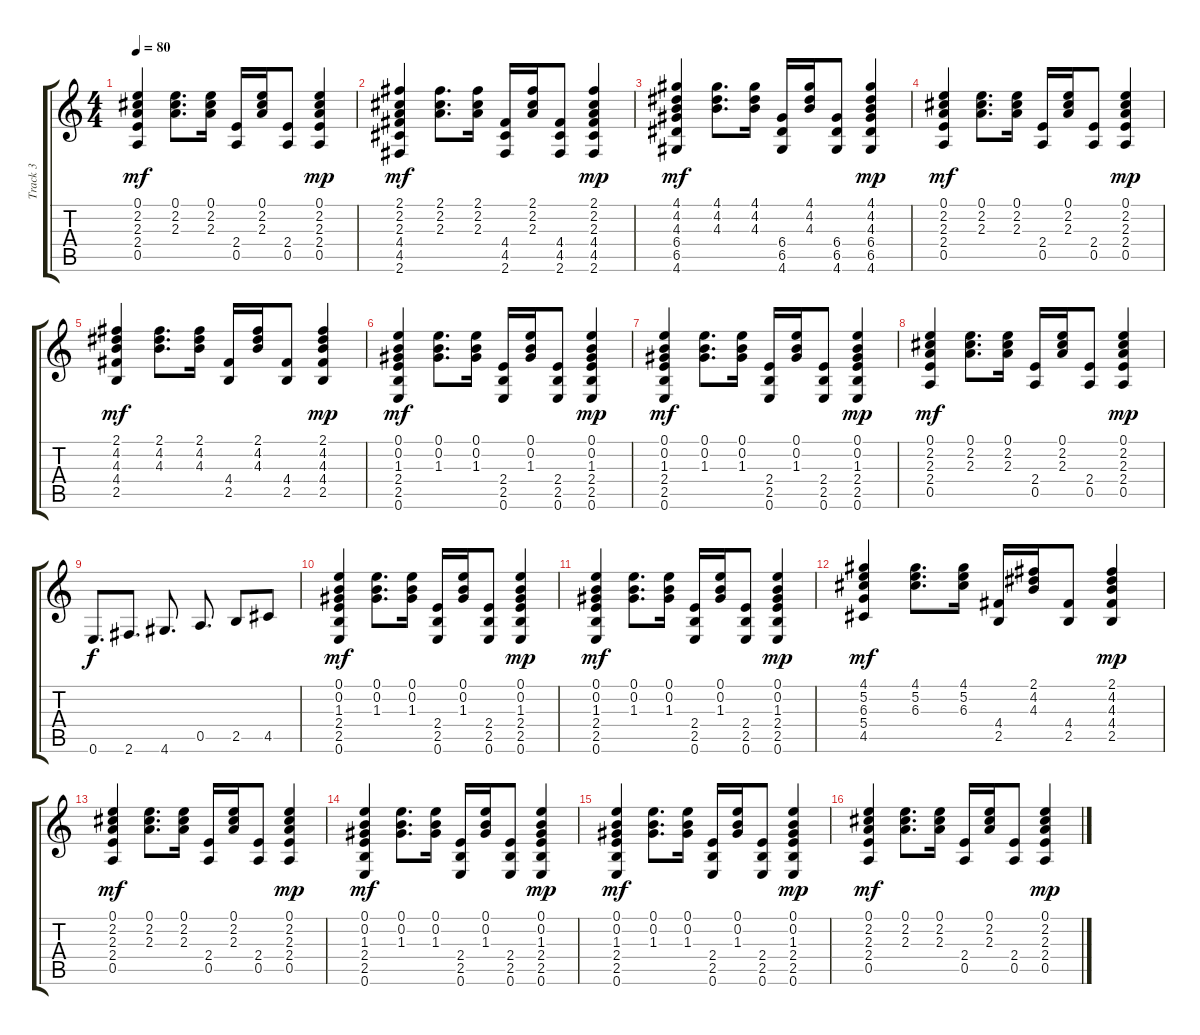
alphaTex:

\track ("Track 3" "Track 3") {instrument acousticguitarsteel}
\staff {score tabs}
\tuning (E4 B3 G3 D3 A2 E2) {hide}
\ts (4 4)
\tempo 80
\clef g2
\ks c
(0.1 2.2 2.3 2.4 0.5).4{dy mf} (0.1 2.2 2.3).8{d} (0.1 2.2 2.3).16 (2.4 0.5).16 (0.1 2.2 2.3).16 (2.4 0.5).8 (0.1 2.2 2.3 2.4 0.5).4{dy mp} |
(2.1 2.2 2.3 4.4 4.5 2.6).4{dy mf} (2.1 2.2 2.3).8{d} (2.1 2.2 2.3).16 (4.4 4.5 2.6).16 (2.1 2.2 2.3).16 (4.4 4.5 2.6).8 (2.1 2.2 2.3 4.4 4.5 2.6).4{dy mp} |
(4.1 4.2 4.3 6.4 6.5 4.6).4{dy mf} (4.1 4.2 4.3).8{d} (4.1 4.2 4.3).16 (6.4 6.5 4.6).16 (4.1 4.2 4.3).16 (6.4 6.5 4.6).8 (4.1 4.2 4.3 6.4 6.5 4.6).4{dy mp} |
(0.1 2.2 2.3 2.4 0.5).4{dy mf} (0.1 2.2 2.3).8{d} (0.1 2.2 2.3).16 (2.4 0.5).16 (0.1 2.2 2.3).16 (2.4 0.5).8 (0.1 2.2 2.3 2.4 0.5).4{dy mp} |
(2.1 4.2 4.3 4.4 2.5).4{dy mf} (2.1 4.2 4.3).8{d} (2.1 4.2 4.3).16 (4.4 2.5).16 (2.1 4.2 4.3).16 (4.4 2.5).8 (2.1 4.2 4.3 4.4 2.5).4{dy mp} |
(0.1 0.2 1.3 2.4 2.5 0.6).4{dy mf} (0.1 0.2 1.3).8{d} (0.1 0.2 1.3).16 (2.4 2.5 0.6).16 (0.1 0.2 1.3).16 (2.4 2.5 0.6).8 (0.1 0.2 1.3 2.4 2.5 0.6).4{dy mp} |
(0.1 0.2 1.3 2.4 2.5 0.6).4{dy mf} (0.1 0.2 1.3).8{d} (0.1 0.2 1.3).16 (2.4 2.5 0.6).16 (0.1 0.2 1.3).16 (2.4 2.5 0.6).8 (0.1 0.2 1.3 2.4 2.5 0.6).4{dy mp} |
(0.1 2.2 2.3 2.4 0.5).4{dy mf} (0.1 2.2 2.3).8{d} (0.1 2.2 2.3).16 (2.4 0.5).16 (0.1 2.2 2.3).16 (2.4 0.5).8 (0.1 2.2 2.3 2.4 0.5).4{dy mp} |
0.6.8{d dy f} 2.6.8{d} 4.6.8{d} 0.5.8{d} 2.5.8 4.5.8 |
(0.1 0.2 1.3 2.4 2.5 0.6).4{dy mf} (0.1 0.2 1.3).8{d} (0.1 0.2 1.3).16 (2.4 2.5 0.6).16 (0.1 0.2 1.3).16 (2.4 2.5 0.6).8 (0.1 0.2 1.3 2.4 2.5 0.6).4{dy mp} |
(0.1 0.2 1.3 2.4 2.5 0.6).4{dy mf} (0.1 0.2 1.3).8{d} (0.1 0.2 1.3).16 (2.4 2.5 0.6).16 (0.1 0.2 1.3).16 (2.4 2.5 0.6).8 (0.1 0.2 1.3 2.4 2.5 0.6).4{dy mp} |
(4.1 5.2 6.3 5.4 4.5).4{dy mf} (4.1 5.2 6.3).8{d} (4.1 5.2 6.3).16 (4.4 2.5).16 (2.1 4.2 4.3).16 (4.4 2.5).8 (2.1 4.2 4.3 4.4 2.5).4{dy mp} |
(0.1 2.2 2.3 2.4 0.5).4{dy mf} (0.1 2.2 2.3).8{d} (0.1 2.2 2.3).16 (2.4 0.5).16 (0.1 2.2 2.3).16 (2.4 0.5).8 (0.1 2.2 2.3 2.4 0.5).4{dy mp} |
(0.1 0.2 1.3 2.4 2.5 0.6).4{dy mf} (0.1 0.2 1.3).8{d} (0.1 0.2 1.3).16 (2.4 2.5 0.6).16 (0.1 0.2 1.3).16 (2.4 2.5 0.6).8 (0.1 0.2 1.3 2.4 2.5 0.6).4{dy mp} |
(0.1 0.2 1.3 2.4 2.5 0.6).4{dy mf} (0.1 0.2 1.3).8{d} (0.1 0.2 1.3).16 (2.4 2.5 0.6).16 (0.1 0.2 1.3).16 (2.4 2.5 0.6).8 (0.1 0.2 1.3 2.4 2.5 0.6).4{dy mp} |
(0.1 2.2 2.3 2.4 0.5).4{dy mf} (0.1 2.2 2.3).8{d} (0.1 2.2 2.3).16 (2.4 0.5).16 (0.1 2.2 2.3).16 (2.4 0.5).8 (0.1 2.2 2.3 2.4 0.5).4{dy mp}
